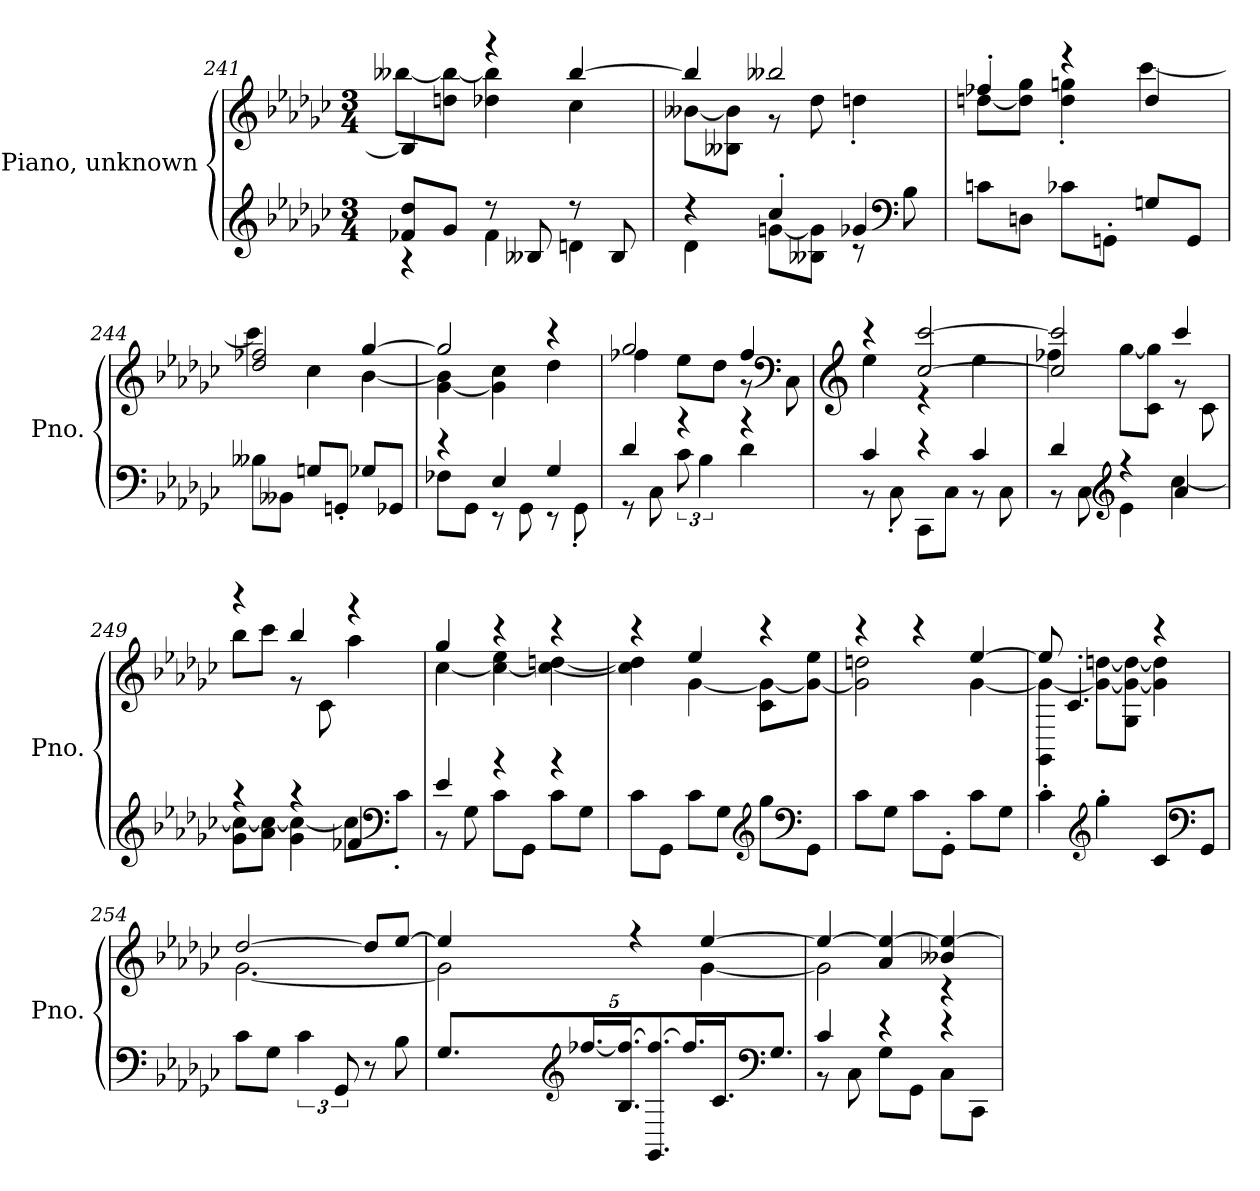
**kern	**kern
*part1	*part1
*staff2	*staff1
*I"Piano, unknown	*
*I'Pno.	*
!!LO:LB:g=z
*clefG2	*clefG2
*k[b-e-a-d-g-c-]	*k[b-e-a-d-g-c-]
*M3/4	*M3/4
=241	=241
*^	*^
8f-X/ 8dd-/L	4r	4B--/]	[8bb--X\L
8g-/J	.	.	8ddn\ 8bb--\_J
8r	4f-\	4r	4dd-X\ 4bb--\]
8B--X/	.	.	.
8r	4dn\	[4bb--/	4cc-\
8B--/	.	.	.
=242	=242	=242	=242
4r	4d-\	4bb--/]	[8b--X\L
.	.	.	8B--X\ 8b--\]J
4cc-'/	[8gn\L	2bb--X/	8r
.	8B--X\ 8g\]J	.	8dd-\
4g-X/	8r	.	4ddn'\
*clefF4	*	*	*
.	8B--\	.	.
*v	*v	*	*
=243	=243	=243
8cn\L	4ff-X'/	[8ddn\L
8Dn\J	.	8dd\] 8gg-\J
8c-X\L	4r	4dd\' 4ggn\'
8GGn'\J	.	.
8Gn/L	4dd/	[4ccc-\
8GG/J	.	.
!!LO:LB:g=z	!!
=244	=244	=244
8B--X\L	2dd-/ 2ff-X/	4ccc-\]
8BB--X\J	.	.
8Gn/L	.	4cc-\
8GGn'/J	.	.
8G-X/L	[4gg-/	[4b-\
8GG-X/J	.	.
=245	=245	=245
*^	*	*
4r	8F-X\L	2gg-/]	[4g-\ 4b-\]
.	8GG-\J	.	.
4E-/	8r	.	4g-\] 4cc-\
.	8GG-\	.	.
4G-/	8r	4r	4dd-\
.	8GG-'\	.	.
=246	=246	=246	=246
4d-/	8r	2gg-/	4ff-X\
.	8C-\	.	.
4r	12c-\	.	8ee-\L
.	6B-\	.	.
.	.	.	8dd-\J
4r	4d-\	4ff-/	8r
*	*	*clefF4	*
.	.	.	8C-\
=247	=247	=247	=247
*	*	*clefG2	*
4c-/	8r	4r	4ee-\
.	8C-'\	.	.
4r	8CC-\L	[2cc-/ [2ccc-/	4r
.	8C-\J	.	.
4c-/	8r	.	4ee-\
.	8C-\	.	.
!!LO:LB:g=z	!!
=248	=248	=248	=248
4d-/	8r	2cc-/] 2ccc-/]	4ff-X\
.	8C-\	.	.
*clefG2	*	*	*
4r	4e-\	.	[8gg-\L
.	.	.	8c-\ 8gg-\]J
4a-/	[4cc-\	4ccc-/	8r
.	.	.	8c-\
=249	=249	=249	=249
4r	8g-\ 8cc-\_L	4r	8bb-\L
.	8a-\ 8cc-\_J	.	8ccc-\J
4r	4g-\ 4cc-\_	4bb-/	8r
.	.	.	8c-\
4f-X/	8cc-\L]	4r	4aa-\
*clefF4	*	*	*
.	8c-'\J	.	.
=250	=250	=250	=250
4e-/	8r	4gg-/	[4cc-\
.	8G-\	.	.
4r	8c-\L	4r	4cc-\_ 4ee-\
.	8GG-\J	.	.
4r	8c-\L	4r	4cc-\_ [4ddn\
.	8G-\J	.	.
*v	*v	*	*
=251	=251	=251
8c-\L	4r	4cc-\] 4dd\]
8GG-\J	.	.
8c-\L	4ee-/	[4g-\
8G-\J	.	.
*clefG2	*	*
8gg-\L	4r	8c-\ 8g-\_L
*clefF4	*	*
8GG-\J	.	8g-\_ 8ee-\J
!!LO:PB:g=z	!!
=252	=252	=252
8c-\L	4r	2g-\] 2ddn\
8G-\J	.	.
8c-\L	4r	.
8GG-'\J	.	.
8c-\L	[4ee-/	[4g-\
8G-\J	.	.
=253	=253	=253
4c-'\	8ee-/]	4GG-\ 4g-\_
.	4.c-'/	.
*clefG2	*	*
4gg-'\	.	8g-\_ [8ddn\L
.	.	8G-\ 8g-\_ 8dd\_J
8c-/L	4r	4g-\] 4dd\]
*clefF4	*	*
8GG-/J	.	.
=254	=254	=254
8c-\L	[2dd-/	[2.g-\
8G-\J	.	.
6c-\	.	.
12GG-/	.	.
8r	8dd-/L]	.
8B-\	[8ee-/J	.
=255	=255	=255
*Xbrackettup	*	*
10.G-/L	4ee-/]	2g-\]
*clefG2	*	*
[20.ff-X/L	.	.
20.B-/ 20.ff-/_J	.	.
.	4r	.
10.GG-/ 10.ff-/_	.	.
20.ff-/L]	.	.
.	[4ee-/	[4g-\
20.c-/J	.	.
*clefF4	*	*
10.G-/J	.	.
!!LO:LB:g=z	!!
=256	=256	=256
*^	*	*
4c-/	8r	4ee-/_	2g-\]
.	8C-\	.	.
4r	8G-\L	4a-/ 4ee-/_	.
.	8GG-\J	.	.
4r	8C-\L	4b--X/ 4ee-/_	4r
.	8CC-\J	.	.
*v	*v	*	*
*	*v	*v
=	=
*-	*-
